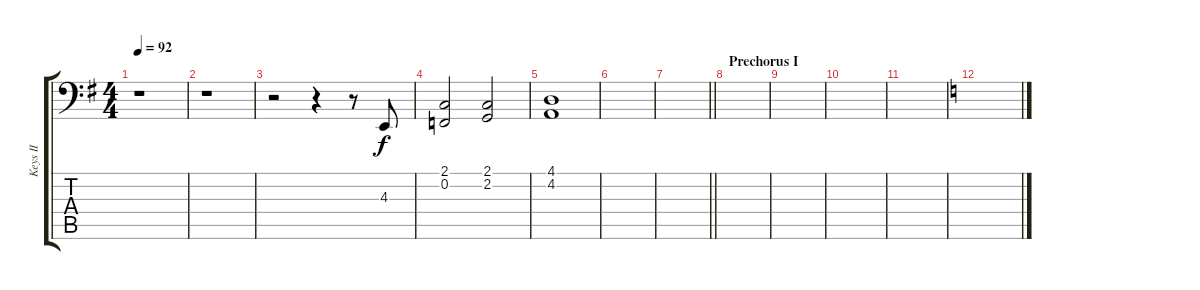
\track ("Keys II" "Keys II") {instrument acousticgrandpiano}
\staff {score tabs}
\tuning (Bb2 F2 C2 G1 D1 A0) {hide}
\ts (4 4)
\tempo 92
\clef f4
\ks eminor
r.1{dy f} |
r.1 |
r.2 r.4 r.8 4.3.8 |
(2.1 0.2).2 (2.1 2.2).2 |
(4.1 4.2).1 |
|
\barLineRight lightlight
|
\section ("" "Prechorus I")
|
|
|
|
\ks aminor
